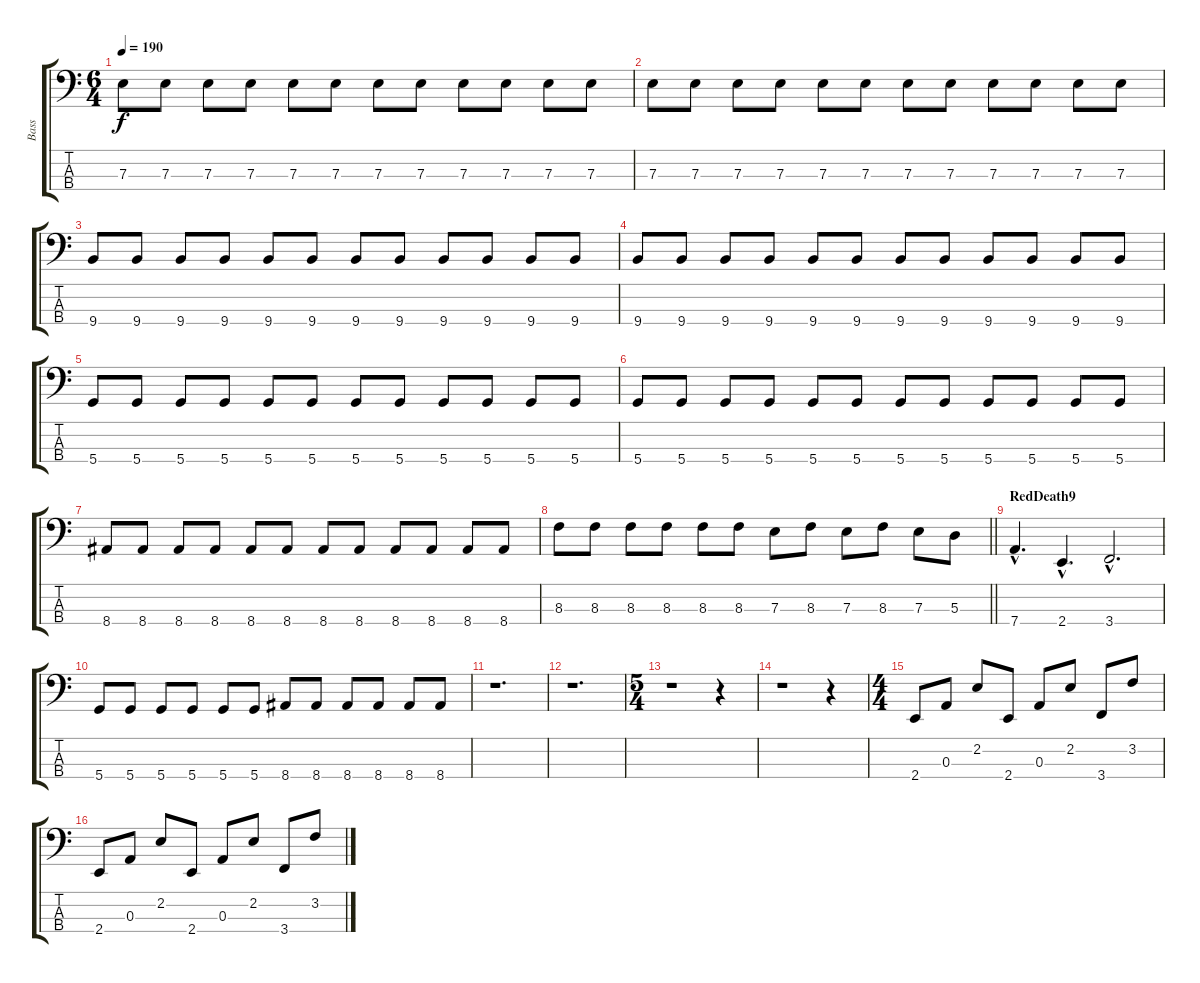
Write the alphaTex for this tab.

\track ("Bass" "Bass") {instrument electricbasspick}
\staff {score tabs}
\tuning (G2 D2 A1 D1) {hide}
\ts (6 4)
\tempo 190
\clef f4
\ks c
7.3.8{dy f} 7.3.8 7.3.8 7.3.8 7.3.8 7.3.8 7.3.8 7.3.8 7.3.8 7.3.8 7.3.8 7.3.8 |
7.3.8 7.3.8 7.3.8 7.3.8 7.3.8 7.3.8 7.3.8 7.3.8 7.3.8 7.3.8 7.3.8 7.3.8 |
9.4.8 9.4.8 9.4.8 9.4.8 9.4.8 9.4.8 9.4.8 9.4.8 9.4.8 9.4.8 9.4.8 9.4.8 |
9.4.8 9.4.8 9.4.8 9.4.8 9.4.8 9.4.8 9.4.8 9.4.8 9.4.8 9.4.8 9.4.8 9.4.8 |
5.4.8 5.4.8 5.4.8 5.4.8 5.4.8 5.4.8 5.4.8 5.4.8 5.4.8 5.4.8 5.4.8 5.4.8 |
5.4.8 5.4.8 5.4.8 5.4.8 5.4.8 5.4.8 5.4.8 5.4.8 5.4.8 5.4.8 5.4.8 5.4.8 |
8.4.8 8.4.8 8.4.8 8.4.8 8.4.8 8.4.8 8.4.8 8.4.8 8.4.8 8.4.8 8.4.8 8.4.8 |
\barLineRight lightlight
8.3.8 8.3.8 8.3.8 8.3.8 8.3.8 8.3.8 7.3.8 8.3.8 7.3.8 8.3.8 7.3.8 5.3.8 |
\section ("" "RedDeath9")
7.4{hac}.4{d} 2.4{hac}.4{d} 3.4{hac}.2{d} |
5.4.8 5.4.8 5.4.8 5.4.8 5.4.8 5.4.8 8.4.8 8.4.8 8.4.8 8.4.8 8.4.8 8.4.8 |
r.1{d} |
r.1{d} |
\ts (5 4)
r.1 r.4 |
r.1 r.4 |
\ts (4 4)
2.4.8 0.3.8 2.2.8 2.4.8 0.3.8 2.2.8 3.4.8 3.2.8 |
2.4.8 0.3.8 2.2.8 2.4.8 0.3.8 2.2.8 3.4.8 3.2.8
